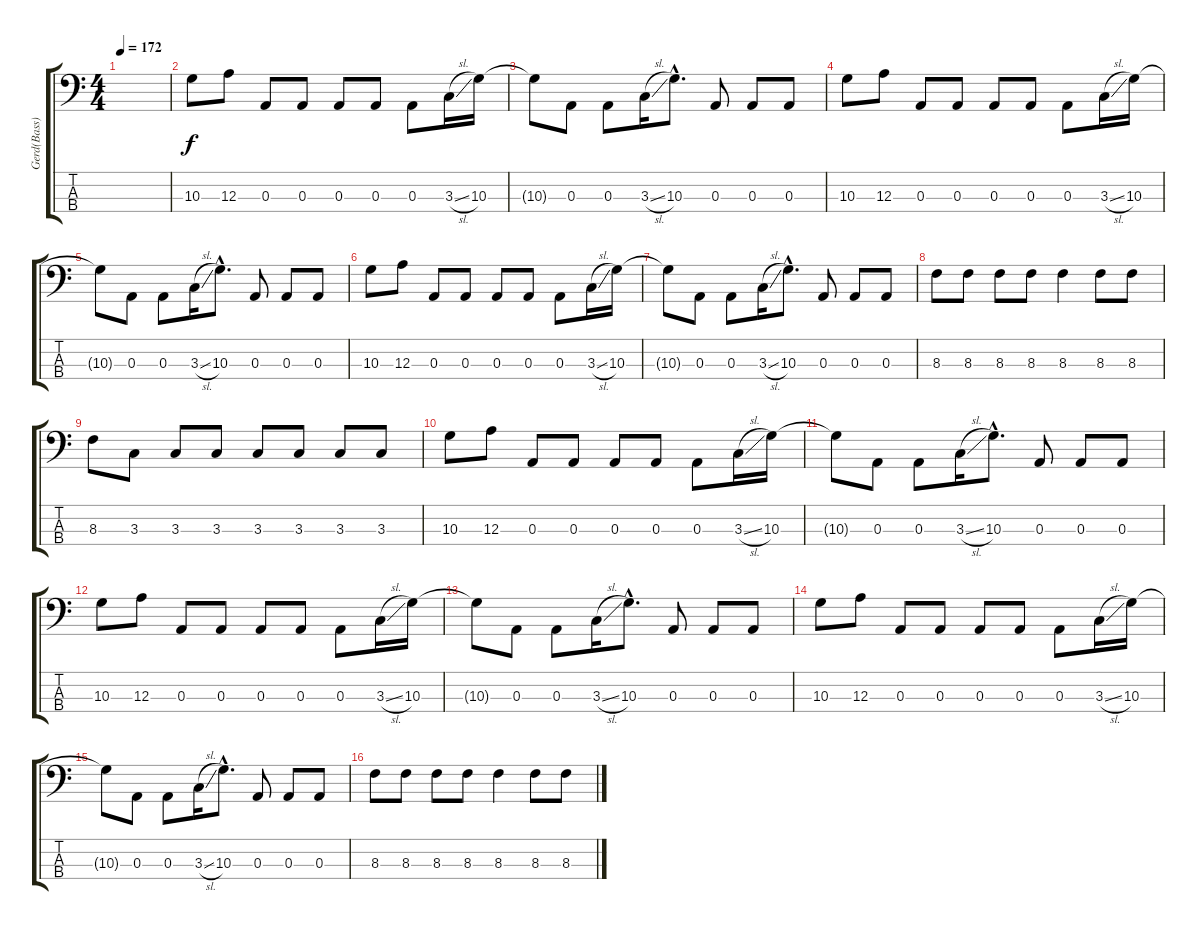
\track ("Gerd(Bass)" "Gerd(Bass)") {instrument fretlessbass}
\staff {score tabs}
\tuning (G2 D2 A1 E1) {hide}
\ts (4 4)
\tempo 172
\clef f4
\ks c
|
10.3.8 12.3.8 0.3.8 0.3.8 0.3.8 0.3.8 0.3.8 3.3{sl}.16 10.3.16 |
10.3{t}.8 0.3.8 0.3.8 3.3{sl}.16 10.3{hac}.8{d} 0.3.8 0.3.8 0.3.8 |
10.3.8 12.3.8 0.3.8 0.3.8 0.3.8 0.3.8 0.3.8 3.3{sl}.16 10.3.16 |
10.3{t}.8 0.3.8 0.3.8 3.3{sl}.16 10.3{hac}.8{d} 0.3.8 0.3.8 0.3.8 |
10.3.8 12.3.8 0.3.8 0.3.8 0.3.8 0.3.8 0.3.8 3.3{sl}.16 10.3.16 |
10.3{t}.8 0.3.8 0.3.8 3.3{sl}.16 10.3{hac}.8{d} 0.3.8 0.3.8 0.3.8 |
8.3.8 8.3.8 8.3.8 8.3.8 8.3.4 8.3.8 8.3.8 |
8.3.8 3.3.8 3.3.8 3.3.8 3.3.8 3.3.8 3.3.8 3.3.8 |
10.3.8 12.3.8 0.3.8 0.3.8 0.3.8 0.3.8 0.3.8 3.3{sl}.16 10.3.16 |
10.3{t}.8 0.3.8 0.3.8 3.3{sl}.16 10.3{hac}.8{d} 0.3.8 0.3.8 0.3.8 |
10.3.8 12.3.8 0.3.8 0.3.8 0.3.8 0.3.8 0.3.8 3.3{sl}.16 10.3.16 |
10.3{t}.8 0.3.8 0.3.8 3.3{sl}.16 10.3{hac}.8{d} 0.3.8 0.3.8 0.3.8 |
10.3.8 12.3.8 0.3.8 0.3.8 0.3.8 0.3.8 0.3.8 3.3{sl}.16 10.3.16 |
10.3{t}.8 0.3.8 0.3.8 3.3{sl}.16 10.3{hac}.8{d} 0.3.8 0.3.8 0.3.8 |
8.3.8 8.3.8 8.3.8 8.3.8 8.3.4 8.3.8 8.3.8
